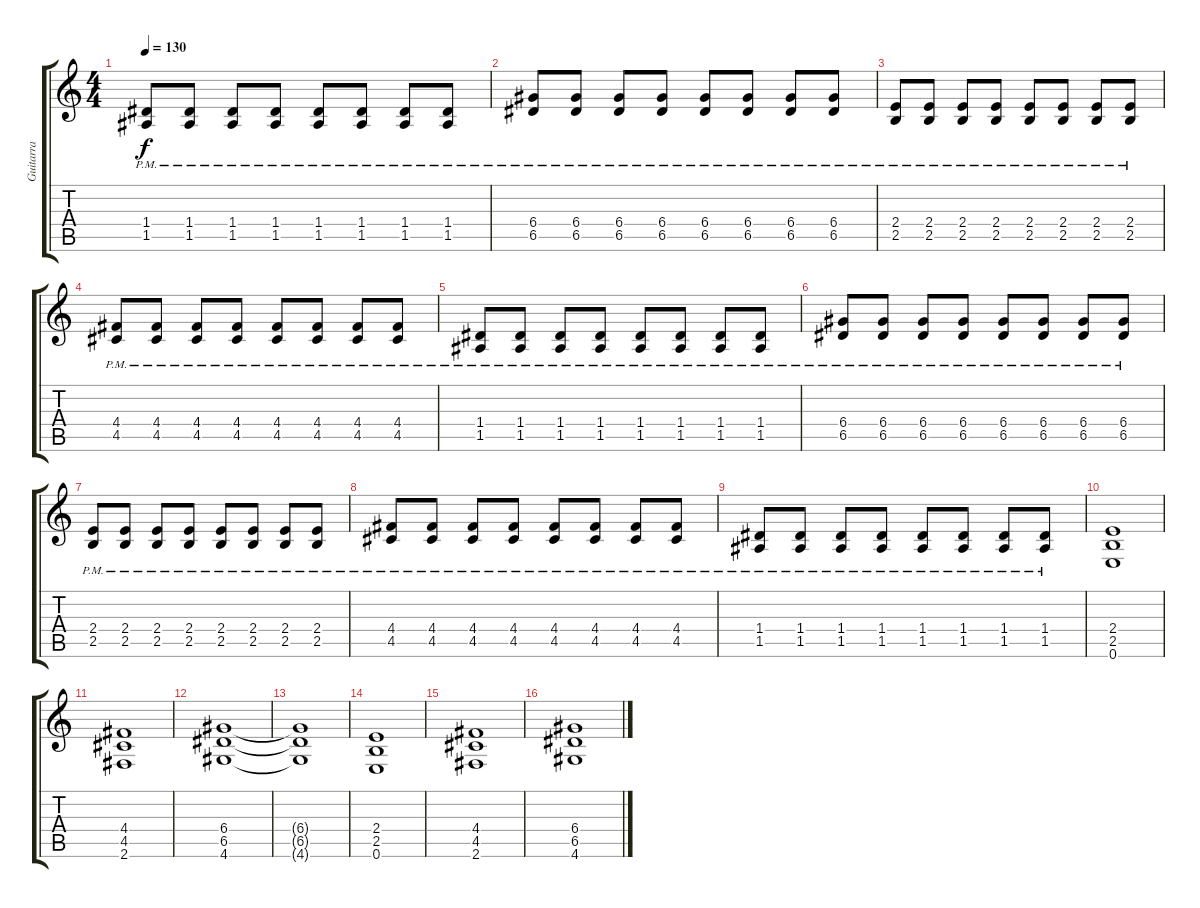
\track ("Guitarra" "Guitarra") {solo instrument distortionguitar}
\staff {score tabs}
\tuning (E4 B3 G3 D3 A2 E2) {hide}
\ts (4 4)
\tempo 130
\clef g2
\ks c
(1.4{pm} 1.5).8{dy f} (1.4 1.5{pm}).8 (1.4 1.5{pm}).8 (1.4 1.5{pm}).8 (1.4 1.5{pm}).8 (1.4 1.5{pm}).8 (1.4 1.5{pm}).8 (1.4 1.5{pm}).8 |
(6.4{pm} 6.5{pm}).8 (6.4 6.5{pm}).8 (6.4 6.5{pm}).8 (6.4 6.5{pm}).8 (6.4 6.5{pm}).8 (6.4 6.5{pm}).8 (6.4 6.5{pm}).8 (6.4{pm} 6.5{pm}).8 |
(2.4{pm} 2.5{pm}).8 (2.4 2.5{pm}).8 (2.4 2.5{pm}).8 (2.4 2.5{pm}).8 (2.4 2.5{pm}).8 (2.4 2.5{pm}).8 (2.4 2.5{pm}).8 (2.4 2.5{pm}).8 |
(4.4{pm} 4.5{pm}).8 (4.4 4.5{pm}).8 (4.4 4.5{pm}).8 (4.4 4.5{pm}).8 (4.4 4.5{pm}).8 (4.4 4.5{pm}).8 (4.4 4.5{pm}).8 (4.4 4.5{pm}).8 |
(1.4{pm} 1.5).8 (1.4 1.5{pm}).8 (1.4 1.5{pm}).8 (1.4 1.5{pm}).8 (1.4 1.5{pm}).8 (1.4 1.5{pm}).8 (1.4 1.5{pm}).8 (1.4 1.5{pm}).8 |
(6.4{pm} 6.5{pm}).8 (6.4 6.5{pm}).8 (6.4 6.5{pm}).8 (6.4 6.5{pm}).8 (6.4 6.5{pm}).8 (6.4 6.5{pm}).8 (6.4 6.5{pm}).8 (6.4{pm} 6.5{pm}).8 |
(2.4{pm} 2.5{pm}).8 (2.4 2.5{pm}).8 (2.4 2.5{pm}).8 (2.4 2.5{pm}).8 (2.4 2.5{pm}).8 (2.4 2.5{pm}).8 (2.4 2.5{pm}).8 (2.4 2.5{pm}).8 |
(4.4{pm} 4.5{pm}).8 (4.4 4.5{pm}).8 (4.4 4.5{pm}).8 (4.4 4.5{pm}).8 (4.4 4.5{pm}).8 (4.4 4.5{pm}).8 (4.4 4.5{pm}).8 (4.4 4.5{pm}).8 |
(1.4{pm} 1.5).8 (1.4 1.5{pm}).8 (1.4 1.5{pm}).8 (1.4 1.5{pm}).8 (1.4 1.5{pm}).8 (1.4 1.5{pm}).8 (1.4 1.5{pm}).8 (1.4 1.5{pm}).8 |
(2.4 2.5 0.6).1 |
(4.4 4.5 2.6).1 |
(6.4 6.5 4.6).1 |
(6.4{t} 6.5{t} 4.6{t}).1 |
(2.4 2.5 0.6).1 |
(4.4 4.5 2.6).1 |
(6.4 6.5 4.6).1
